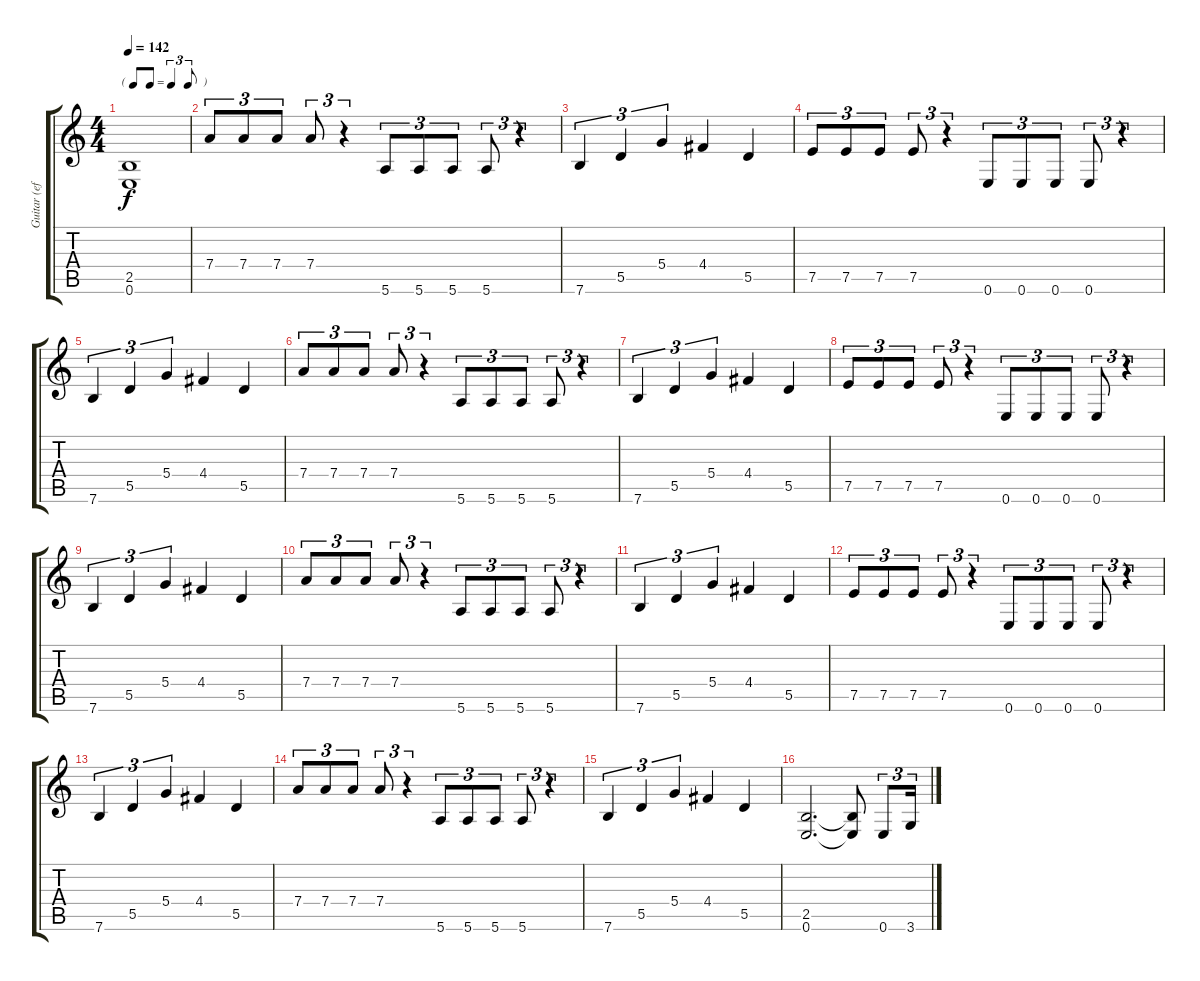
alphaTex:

\track ("Guitar (effects)" "Guitar (ef") {instrument distortionguitar}
\staff {score tabs}
\tuning (E4 B3 G3 D3 A2 E2) {hide}
\ts (4 4)
\tf triplet8th
\tempo 142
\clef g2
\ks c
(2.5{t} 0.6{t}).1{dy f} |
7.4.8{tu (3 2)} 7.4.8{tu (3 2)} 7.4.8{tu (3 2)} 7.4.8{tu (3 2)} r.4{tu (3 2)} 5.6.8{tu (3 2)} 5.6.8{tu (3 2)} 5.6.8{tu (3 2)} 5.6.8{tu (3 2)} r.4{tu (3 2)} |
7.6.4{tu (3 2)} 5.5.4{tu (3 2)} 5.4.4{tu (3 2)} 4.4.4 5.5.4 |
7.5.8{tu (3 2)} 7.5.8{tu (3 2)} 7.5.8{tu (3 2)} 7.5.8{tu (3 2)} r.4{tu (3 2)} 0.6.8{tu (3 2)} 0.6.8{tu (3 2)} 0.6.8{tu (3 2)} 0.6.8{tu (3 2)} r.4{tu (3 2)} |
7.6.4{tu (3 2)} 5.5.4{tu (3 2)} 5.4.4{tu (3 2)} 4.4.4 5.5.4 |
7.4.8{tu (3 2)} 7.4.8{tu (3 2)} 7.4.8{tu (3 2)} 7.4.8{tu (3 2)} r.4{tu (3 2)} 5.6.8{tu (3 2)} 5.6.8{tu (3 2)} 5.6.8{tu (3 2)} 5.6.8{tu (3 2)} r.4{tu (3 2)} |
7.6.4{tu (3 2)} 5.5.4{tu (3 2)} 5.4.4{tu (3 2)} 4.4.4 5.5.4 |
7.5.8{tu (3 2)} 7.5.8{tu (3 2)} 7.5.8{tu (3 2)} 7.5.8{tu (3 2)} r.4{tu (3 2)} 0.6.8{tu (3 2)} 0.6.8{tu (3 2)} 0.6.8{tu (3 2)} 0.6.8{tu (3 2)} r.4{tu (3 2)} |
7.6.4{tu (3 2)} 5.5.4{tu (3 2)} 5.4.4{tu (3 2)} 4.4.4 5.5.4 |
7.4.8{tu (3 2)} 7.4.8{tu (3 2)} 7.4.8{tu (3 2)} 7.4.8{tu (3 2)} r.4{tu (3 2)} 5.6.8{tu (3 2)} 5.6.8{tu (3 2)} 5.6.8{tu (3 2)} 5.6.8{tu (3 2)} r.4{tu (3 2)} |
7.6.4{tu (3 2)} 5.5.4{tu (3 2)} 5.4.4{tu (3 2)} 4.4.4 5.5.4 |
7.5.8{tu (3 2)} 7.5.8{tu (3 2)} 7.5.8{tu (3 2)} 7.5.8{tu (3 2)} r.4{tu (3 2)} 0.6.8{tu (3 2)} 0.6.8{tu (3 2)} 0.6.8{tu (3 2)} 0.6.8{tu (3 2)} r.4{tu (3 2)} |
7.6.4{tu (3 2)} 5.5.4{tu (3 2)} 5.4.4{tu (3 2)} 4.4.4 5.5.4 |
7.4.8{tu (3 2)} 7.4.8{tu (3 2)} 7.4.8{tu (3 2)} 7.4.8{tu (3 2)} r.4{tu (3 2)} 5.6.8{tu (3 2)} 5.6.8{tu (3 2)} 5.6.8{tu (3 2)} 5.6.8{tu (3 2)} r.4{tu (3 2)} |
7.6.4{tu (3 2)} 5.5.4{tu (3 2)} 5.4.4{tu (3 2)} 4.4.4 5.5.4 |
(2.5 0.6).2{d} (2.5{t} 0.6{t}).8 0.6.8{tu (3 2)} 3.6.16{tu (3 2)}
